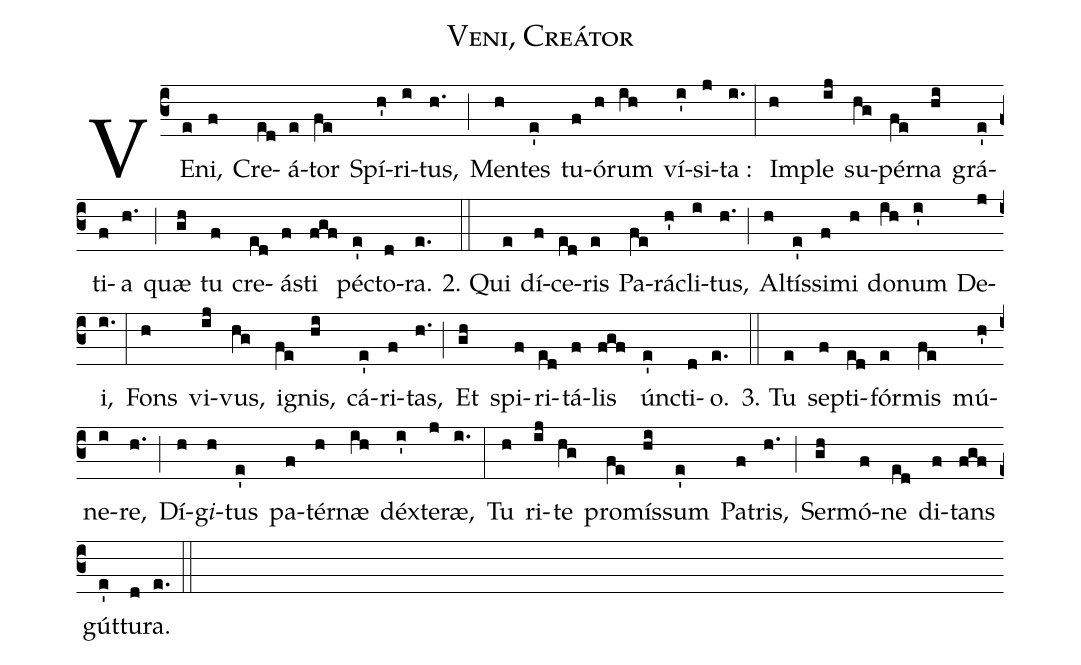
name: Veni, Creátor;
%%
(c3) VE(e)ni,(f) Cre(ed)á(e)tor(fe) Spí(h')ri(i)tus,(h.) (;)
Men(h)tes(e') tu(f)ó(h)rum(ih) ví(i')si(j)ta :(i.) (:)
Im(h)ple(ij) su(hg)pér(fe)na(hi) grá(e')ti(f)a(h.) (;)
quæ(gh) tu(f) cre(ed)á(f)sti(fgf) pé(e')cto(d)ra.(e.) (::)

2. Qui(e) dí(f)ce(ed)ris(e) Pa(fe)rá(h')cli(i)tus,(h.) (;)
Al(h)tís(e')si(f)mi(h) do(ih)num(i') De(j)i,(i.) (:)
Fons(h) vi(ij)vus,(hg) i(fe)gnis,(hi) cá(e')ri(f)tas,(h.) (;)
Et(gh) spi(f)ri(ed)tá(f)lis(fgf) ún(e')cti(d)o.(e.) (::)

3. Tu(e) se(f)pti(ed)fó(e)rmis(fe) mú(h')ne(i)re,(h.) (;)
Dí(h)g<i>i</i>(h)tus(e') pa(f)tér(h)næ(ih) déx(i')te(j)ræ,(i.) (:)
Tu(h) ri(ij)te(hg) pro(fe)mís(hi)sum(e') Pa(f)tris,(h.) (;)
Ser(gh)mó(f)ne(ed) di(f)tans(fgf) gút(e')tu(d)ra.(e.) (::)
